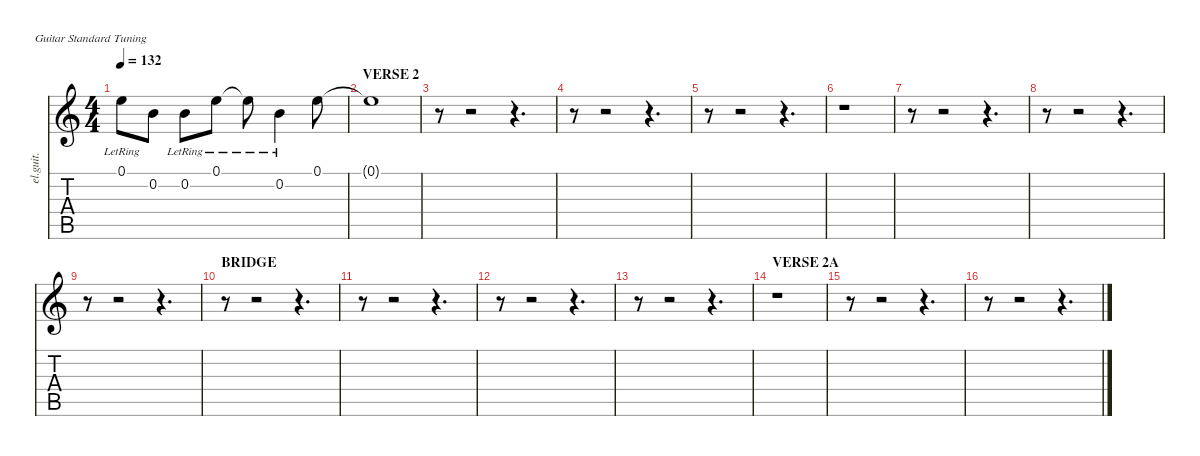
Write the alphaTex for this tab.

\defaultSystemsLayout 4
\hideDynamics
\bracketExtendMode nobrackets
\otherSystemsTrackNameOrientation horizontal
\track ("Gtr.2 (Doubled)" "el.guit.") {instrument electricguitarclean}
\staff {score tabs}
\tuning (E4 B3 G3 D3 A2 E2)
\ts (4 4)
\tempo 132
\clef g2
\ks c
0.1{lr t}.8{dy f beam Down} 0.2.8{beam Down} 0.2{lr}.8{dy mf beam Down} 0.1{lr}.8{dy ff beam Down} 0.1{lr t}.8{dy f beam Down} 0.2{lr}.4{dy mp beam Down} 0.1.8{dy mf beam Down} |
\section ("" "VERSE 2")
0.1{t}.1{dy f beam Down} |
r.8{beam Down} r.2{beam Down} r.4{d beam Down} |
r.8{beam Down} r.2{beam Down} r.4{d beam Down} |
r.8{beam Down} r.2{beam Down} r.4{d beam Down} |
r.1{beam Down} |
r.8{beam Down} r.2{beam Down} r.4{d beam Down} |
r.8{beam Down} r.2{beam Down} r.4{d beam Down} |
r.8{beam Down} r.2{beam Down} r.4{d beam Down} |
\section ("" "BRIDGE")
r.8{beam Down} r.2{beam Down} r.4{d beam Down} |
r.8{beam Down} r.2{beam Down} r.4{d beam Down} |
r.8{beam Down} r.2{beam Down} r.4{d beam Down} |
r.8{beam Down} r.2{beam Down} r.4{d beam Down} |
\section ("" "VERSE 2A")
r.1{beam Down} |
r.8{beam Down} r.2{beam Down} r.4{d beam Down} |
r.8{beam Down} r.2{beam Down} r.4{d beam Down}
